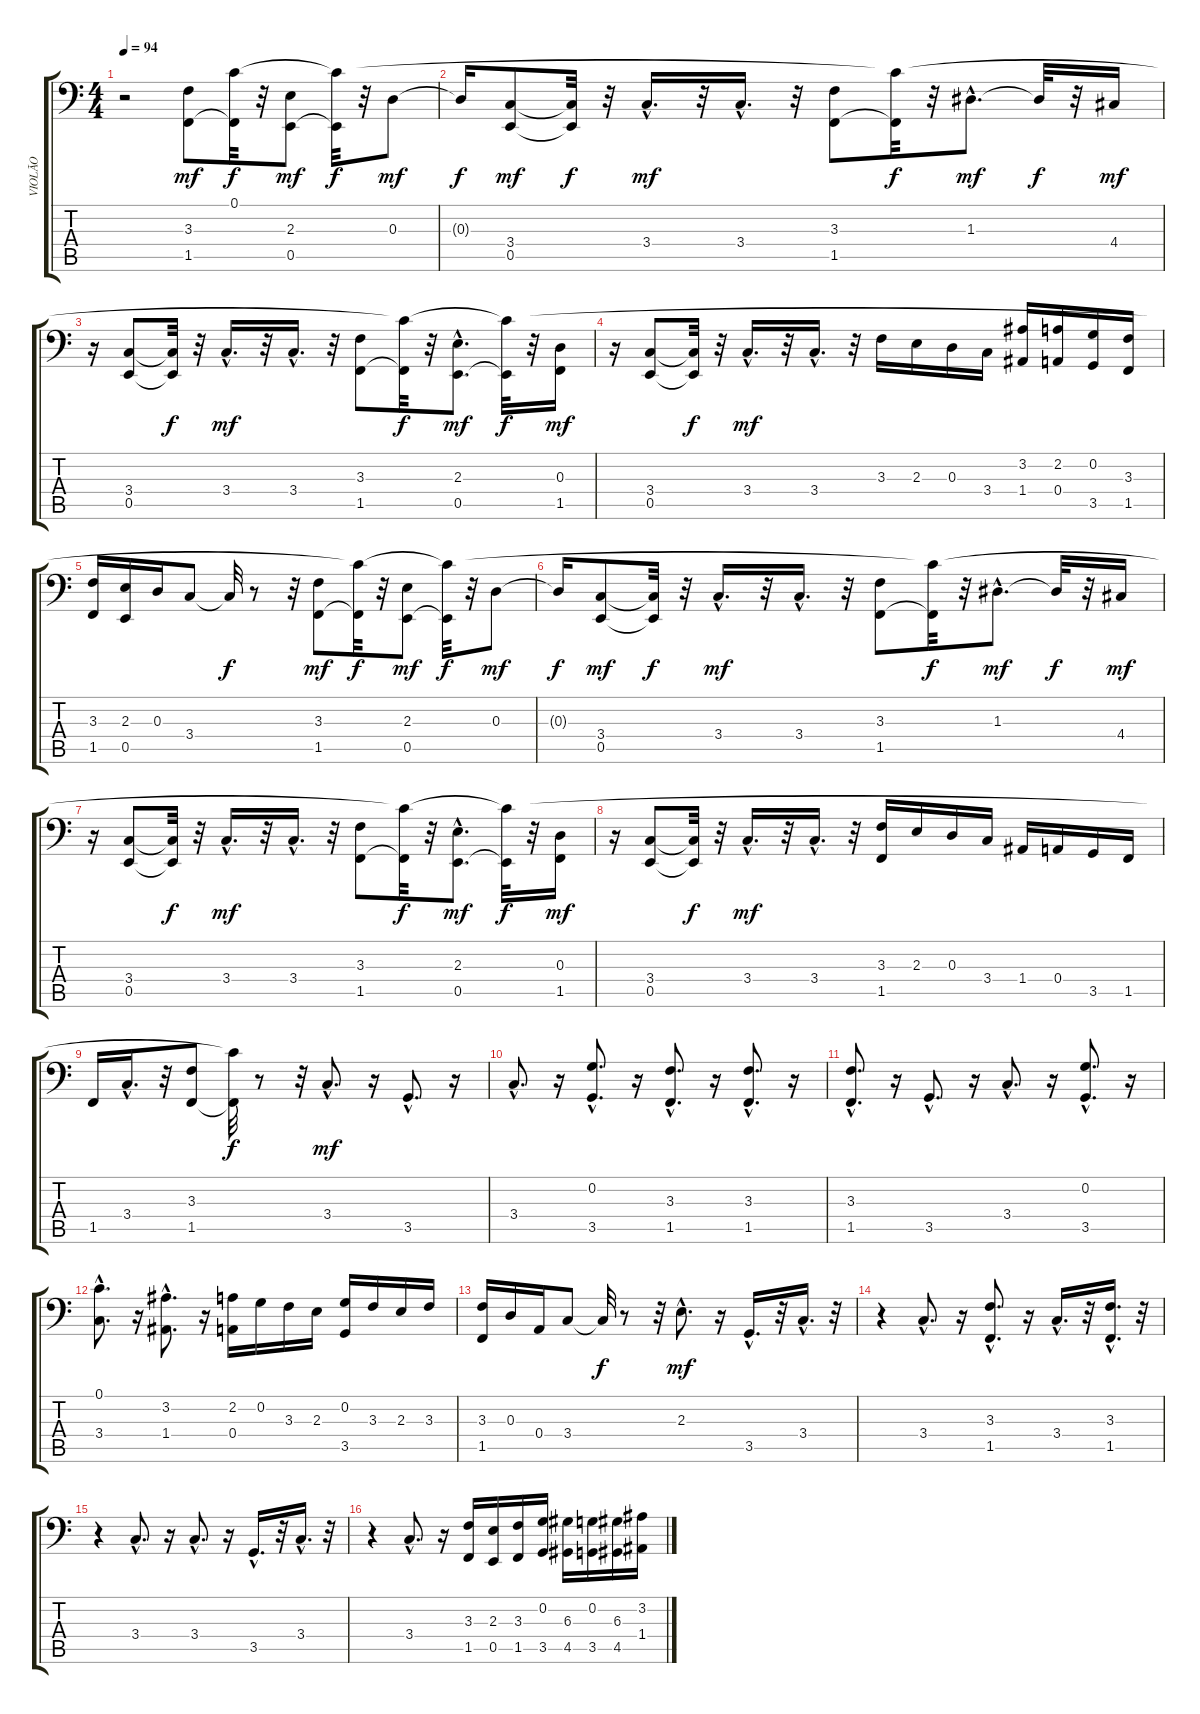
\track ("VIOLÃO" "VIOLÃO") {instrument fretlessbass}
\staff {score tabs}
\tuning (C3 G2 D2 A1 E1 B0) {hide}
\ts (4 4)
\tempo 94
\clef f4
\ks c
r.2{dy mf instrument fretlessbass} (3.3 1.5).8 (0.1 1.5{t}).32{dy f} r.32 (2.3 0.5).8{dy mf} (0.1{t} 0.5{t}).32{dy f} r.32 0.3.8{dy mf} |
0.3{t}.16{dy f} (3.4 0.5).8{dy mf} (3.4{t} 0.5{t}).32{dy f} r.32 3.4{hac}.16{d dy mf} r.32 3.4{hac}.16{d} r.32 (3.3 1.5).8 (0.1{t} 1.5{t}).32{dy f} r.32 1.3{hac}.8{d dy mf} 1.3{t}.32{dy f} r.32 4.4.16{dy mf} |
r.16 (3.4 0.5).8 (3.4{t} 0.5{t}).32{dy f} r.32 3.4{hac}.16{d dy mf} r.32 3.4{hac}.16{d} r.32 (3.3 1.5).8 (0.1{t} 1.5{t}).32{dy f} r.32 (2.3{hac} 0.5{hac}).8{d dy mf} (0.1{t} 0.5{t}).32{dy f} r.32 (0.3 1.5).16{dy mf} |
r.16 (3.4 0.5).8 (3.4{t} 0.5{t}).32{dy f} r.32 3.4{hac}.16{d dy mf} r.32 3.4{hac}.16{d} r.32 3.3.16 2.3.16 0.3.16 3.4.16 (3.2 1.4).16 (2.2 0.4).16 (0.2 3.5).16 (3.3 1.5).16 |
(3.3 1.5).16 (2.3 0.5).16 0.3.16 3.4.8 3.4{t}.32{dy f} r.8 r.32 (3.3 1.5).8{dy mf} (0.1{t} 1.5{t}).32{dy f} r.32 (2.3 0.5).8{dy mf} (0.1{t} 0.5{t}).32{dy f} r.32 0.3.8{dy mf} |
0.3{t}.16{dy f} (3.4 0.5).8{dy mf} (3.4{t} 0.5{t}).32{dy f} r.32 3.4{hac}.16{d dy mf} r.32 3.4{hac}.16{d} r.32 (3.3 1.5).8 (0.1{t} 1.5{t}).32{dy f} r.32 1.3{hac}.8{d dy mf} 1.3{t}.32{dy f} r.32 4.4.16{dy mf} |
r.16 (3.4 0.5).8 (3.4{t} 0.5{t}).32{dy f} r.32 3.4{hac}.16{d dy mf} r.32 3.4{hac}.16{d} r.32 (3.3 1.5).8 (0.1{t} 1.5{t}).32{dy f} r.32 (2.3{hac} 0.5{hac}).8{d dy mf} (0.1{t} 0.5{t}).32{dy f} r.32 (0.3 1.5).16{dy mf} |
r.16 (3.4 0.5).8 (3.4{t} 0.5{t}).32{dy f} r.32 3.4{hac}.16{d dy mf} r.32 3.4{hac}.16{d} r.32 (3.3 1.5).16 2.3.16 0.3.16 3.4.16 1.4.16 0.4.16 3.5.16 1.5.16 |
1.5.16 3.4{hac}.16{d} r.32 (3.3 1.5).8 (0.1{t} 1.5{t}).32{dy f} r.8 r.32 3.4{hac}.8{d dy mf} r.16 3.5{hac}.8{d} r.16 |
3.4{hac}.8{d} r.16 (0.2{hac} 3.5{hac}).8{d} r.16 (3.3{hac} 1.5{hac}).8{d} r.16 (3.3{hac} 1.5{hac}).8{d} r.16 |
(3.3{hac} 1.5{hac}).8{d} r.16 3.5{hac}.8{d} r.16 3.4{hac}.8{d} r.16 (0.2{hac} 3.5{hac}).8{d} r.16 |
(0.1{hac} 3.4{hac}).8{d} r.16 (3.2{hac} 1.4{hac}).8{d} r.16 (2.2 0.4).16 0.2.16 3.3.16 2.3.16 (0.2 3.5).16 3.3.16 2.3.16 3.3.16 |
(3.3 1.5).16 0.3.16 0.4.16 3.4.8 3.4{t}.32{dy f} r.8 r.32 2.3{hac}.8{d dy mf} r.16 3.5{hac}.16{d} r.32 3.4{hac}.16{d} r.32 |
r.4 3.4{hac}.8{d} r.16 (3.3{hac} 1.5{hac}).8{d} r.16 3.4{hac}.16{d} r.32 (3.3{hac} 1.5{hac}).16{d} r.32 |
r.4 3.4{hac}.8{d} r.16 3.4{hac}.8{d} r.16 3.5{hac}.16{d} r.32 3.4{hac}.16{d} r.32 |
r.4 3.4{hac}.8{d} r.16 (3.3 1.5).16 (2.3 0.5).16 (3.3 1.5).16 (0.2 3.5).16 (6.3 4.5).16 (0.2 3.5).16 (6.3 4.5).16 (3.2 1.4).16
